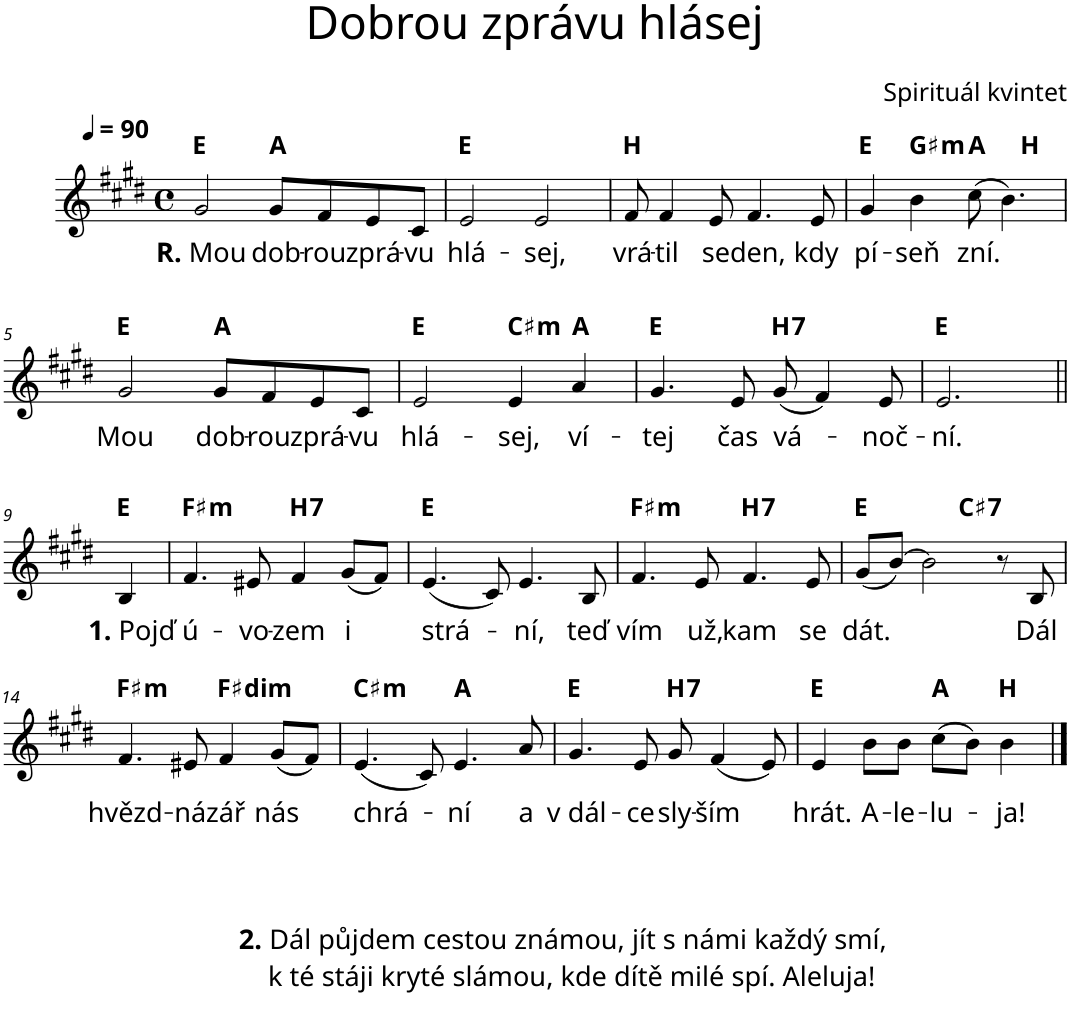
**kern	**text	**harte
*part1	*part1	*part1
*staff1	*staff1	*
*I"Piano	*	*
*I'Pno.	*	*
*clefG2	*	*
*k[f#c#g#d#]	*	*
*M4/4	*	*
*met(c)	*	*
*MM90	*	*
=1	=1	=1
!	!LO:LY:b	!
2g#/	R. Mou	E:maj
!	!LO:LY:b	!
8g#/L	dob-	A:maj
!	!LO:LY:b	!
8f#/	-rou	.
!	!LO:LY:b	!
8e/	zprá-	.
!	!LO:LY:b	!
8c#/J	-vu	.
=2	=2	=2
!	!LO:LY:b	!
2e/	hlá-	E:maj
!	!LO:LY:b	!
2e/	-sej,	.
=3	=3	=3
!	!LO:LY:b	!
8f#/	vrá-	B:maj
!	!LO:LY:b	!
4f#/	-til	.
!	!LO:LY:b	!
8e/	se	.
!	!LO:LY:b	!
4.f#/	den,	.
!	!LO:LY:b	!
8e/	kdy	.
=4	=4	=4
!	!LO:LY:b	!
4g#/	pí-	E:maj
!	!LO:LY:b	!LO:H:kt=m
4b\	-seň	G#:min
!	!LO:LY:b	!
(8cc#\	zní.	A:maj
4.b\)	.	.
!!LO:LB:g=z
=5	=5	=5
!	!LO:LY:b	!
2g#/	Mou	E:maj
!	!LO:LY:b	!
8g#/L	dob-	A:maj
!	!LO:LY:b	!
8f#/	-rou	.
!	!LO:LY:b	!
8e/	zprá-	.
!	!LO:LY:b	!
8c#/J	-vu	.
=6	=6	=6
!	!LO:LY:b	!
2e/	hlá-	E:maj
!	!LO:LY:b	!LO:H:kt=m
4e/	-sej,	C#:min
!	!LO:LY:b	!
4a/	ví-	A:maj
=7	=7	=7
!	!LO:LY:b	!
4.g#/	-tej	E:maj
!	!LO:LY:b	!
8e/	čas	.
!	!LO:LY:b	!LO:H:kt=7
(8g#/	vá-	B:7
4f#/)	.	.
!	!LO:LY:b	!
8e/	-noč-	.
=8	=8	=8
!	!LO:LY:b	!
2.e/	-ní.	E:maj
!!LO:LB:g=z
=9||	=9||	=9||
!	!LO:LY:b	!
4B/	1. Pojď	E:maj
=10	=10	=10
!	!LO:LY:b	!LO:H:kt=m
4.f#/	ú-	F#:min
!	!LO:LY:b	!
8e#X/	-vo-	.
!	!LO:LY:b	!LO:H:kt=7
4f#/	-zem	B:7
!	!LO:LY:b	!
(8g#/L	i	.
8f#/J)	.	.
=11	=11	=11
!	!LO:LY:b	!
(4.e/	strá-	E:maj
8c#/)	.	.
!	!LO:LY:b	!
4.e/	-ní,	.
!	!LO:LY:b	!
8B/	teď	.
=12	=12	=12
!	!LO:LY:b	!LO:H:kt=m
4.f#/	vím	F#:min
!	!LO:LY:b	!
8e/	už,	.
!	!LO:LY:b	!LO:H:kt=7
4.f#/	kam	B:7
!	!LO:LY:b	!
8e/	se	.
=13	=13	=13
!	!LO:LY:b	!
(8g#/L	dát.	E:maj
[8b/J)	.	.
2b\]	.	.
8r	.	.
!	!LO:LY:b	!
8B/	Dál	.
!!LO:LB:g=z
=14	=14	=14
!	!LO:LY:b	!LO:H:kt=m
4.f#/	hvězd-	F#:min
!	!LO:LY:b	!
8e#X/	-ná	.
!	!LO:LY:b	!LO:H:kt=dim
4f#/	zář	F#:dim
!	!LO:LY:b	!
(8g#/L	nás	.
8f#/J)	.	.
=15	=15	=15
!	!LO:LY:b	!LO:H:kt=m
(4.e/	chrá-	C#:min
8c#/)	.	.
!	!LO:LY:b	!
4.e/	-ní	A:maj
!	!LO:LY:b	!
8a/	a	.
=16	=16	=16
!	!LO:LY:b	!
4.g#/	v dál-	E:maj
!	!LO:LY:b	!
8e/	-ce	.
!	!LO:LY:b	!LO:H:kt=7
8g#/	sly-	B:7
!	!LO:LY:b	!
(4f#/	-ším	.
8e/)	.	.
=17	=17	=17
!	!LO:LY:b	!
4e/	hrát.	E:maj
!	!LO:LY:b	!
8b\L	A-	.
!	!LO:LY:b	!
8b\J	-le-	.
!	!LO:LY:b	!
(8cc#\L	-lu-	A:maj
8b\J)	.	.
!	!LO:LY:b	!
4b\	-ja!	B:maj
==	==	==
*-	*-	*-
